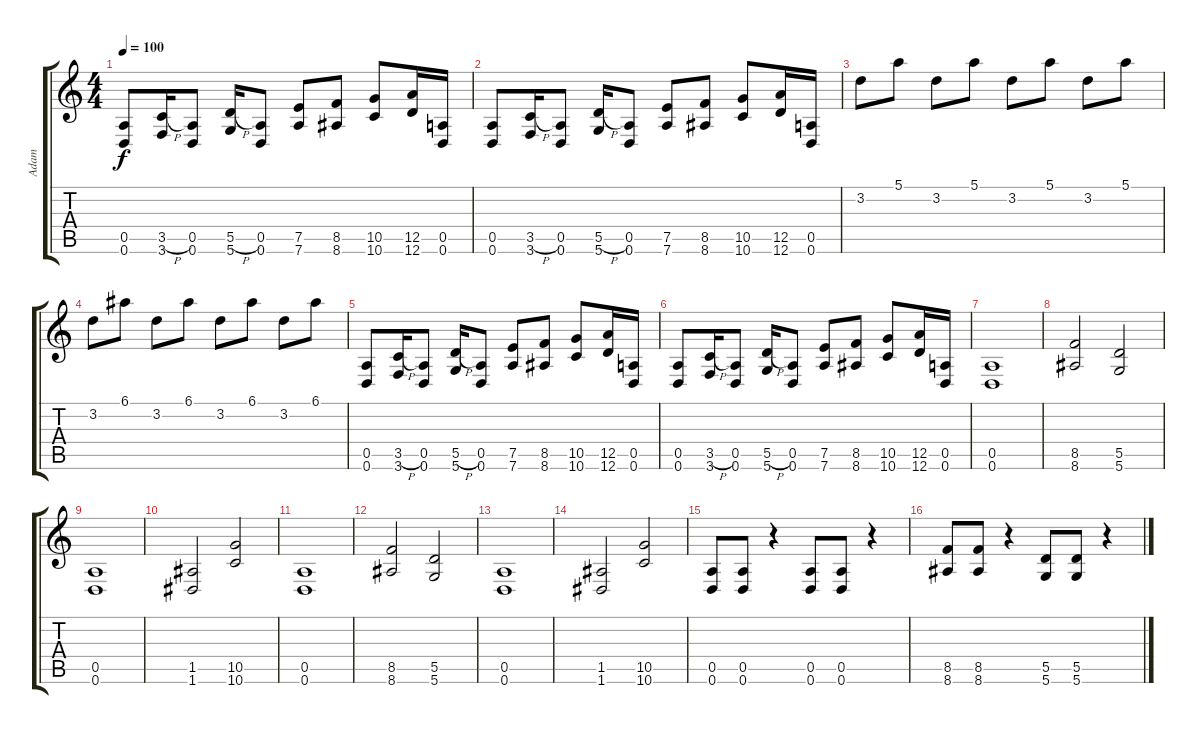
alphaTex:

\track ("Adam" "Adam") {instrument distortionguitar}
\staff {score tabs}
\tuning (E4 B3 G3 D3 A2 D2) {hide}
\ts (4 4)
\tempo 100
\clef g2
\ks c
(0.5 0.6).8{dy f} (3.5{h} 3.6).16 (0.5 0.6).8 (5.5{h} 5.6).16 (0.5 0.6).8 (7.5 7.6).8 (8.5 8.6).8 (10.5 10.6).8 (12.5 12.6).16 (0.5 0.6).16 |
(0.5 0.6).8 (3.5{h} 3.6).16 (0.5 0.6).8 (5.5{h} 5.6).16 (0.5 0.6).8 (7.5 7.6).8 (8.5 8.6).8 (10.5 10.6).8 (12.5 12.6).16 (0.5 0.6).16 |
3.2.8 5.1.8 3.2.8 5.1.8 3.2.8 5.1.8 3.2.8 5.1.8 |
3.2.8 6.1.8 3.2.8 6.1.8 3.2.8 6.1.8 3.2.8 6.1.8 |
(0.5 0.6).8 (3.5{h} 3.6).16 (0.5 0.6).8 (5.5{h} 5.6).16 (0.5 0.6).8 (7.5 7.6).8 (8.5 8.6).8 (10.5 10.6).8 (12.5 12.6).16 (0.5 0.6).16 |
(0.5 0.6).8 (3.5{h} 3.6).16 (0.5 0.6).8 (5.5{h} 5.6).16 (0.5 0.6).8 (7.5 7.6).8 (8.5 8.6).8 (10.5 10.6).8 (12.5 12.6).16 (0.5 0.6).16 |
(0.5 0.6).1 |
(8.5 8.6).2 (5.5 5.6).2 |
(0.5 0.6).1 |
(1.5 1.6).2 (10.5 10.6).2 |
(0.5 0.6).1 |
(8.5 8.6).2 (5.5 5.6).2 |
(0.5 0.6).1 |
(1.5 1.6).2 (10.5 10.6).2 |
(0.5 0.6).8 (0.5 0.6).8 r.4 (0.5 0.6).8 (0.5 0.6).8 r.4 |
(8.5 8.6).8 (8.5 8.6).8 r.4 (5.5 5.6).8 (5.5 5.6).8 r.4
